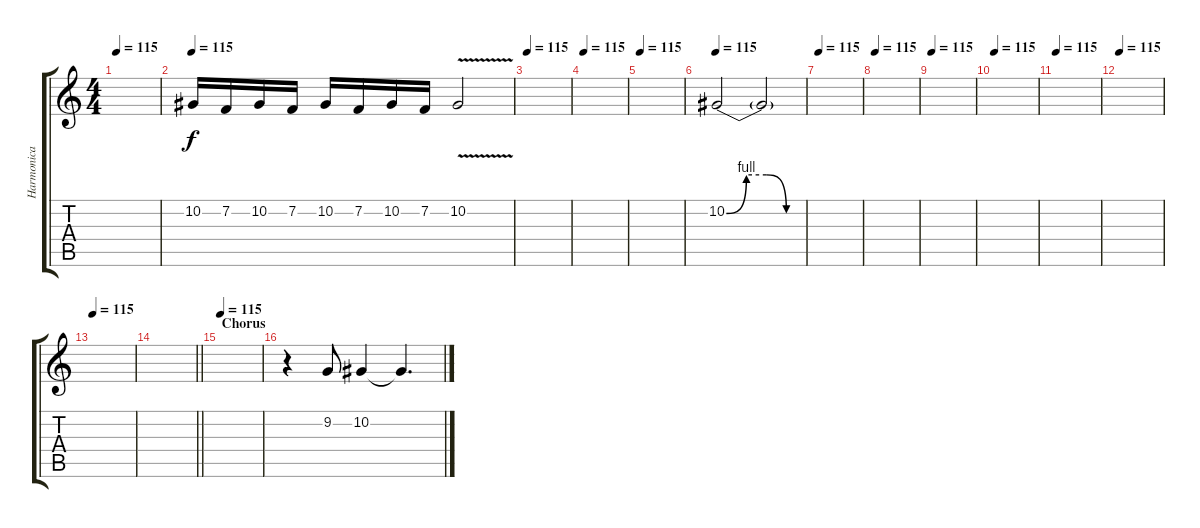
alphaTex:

\track ("Harmonica" "Harmonica") {instrument harmonica}
\staff {score tabs}
\tuning (Eb4 Bb3 Gb3 Db3 Ab2 Eb2) {hide}
\ts (4 4)
\tempo 115
\clef g2
\ks c
|
\tempo 115
10.2.16{volume 13} 7.2.16 10.2.16 7.2.16 10.2.16 7.2.16 10.2.16 7.2.16 10.2{v}.2 |
\tempo 115
|
\tempo 115
|
\tempo 115
|
\tempo 115
10.2{be (custom 0 0 15 4 30 4 45 0 60 0)}.2 10.2{t}.2 |
\tempo 115
|
\tempo 115
|
\tempo 115
|
\tempo 115
|
\tempo 115
|
\tempo 115
|
\tempo 115
|
\barLineRight lightlight
|
\section ("" "Chorus")
\tempo 115
|
r.4 9.2.8 10.2.4 10.2{t}.4{d}
